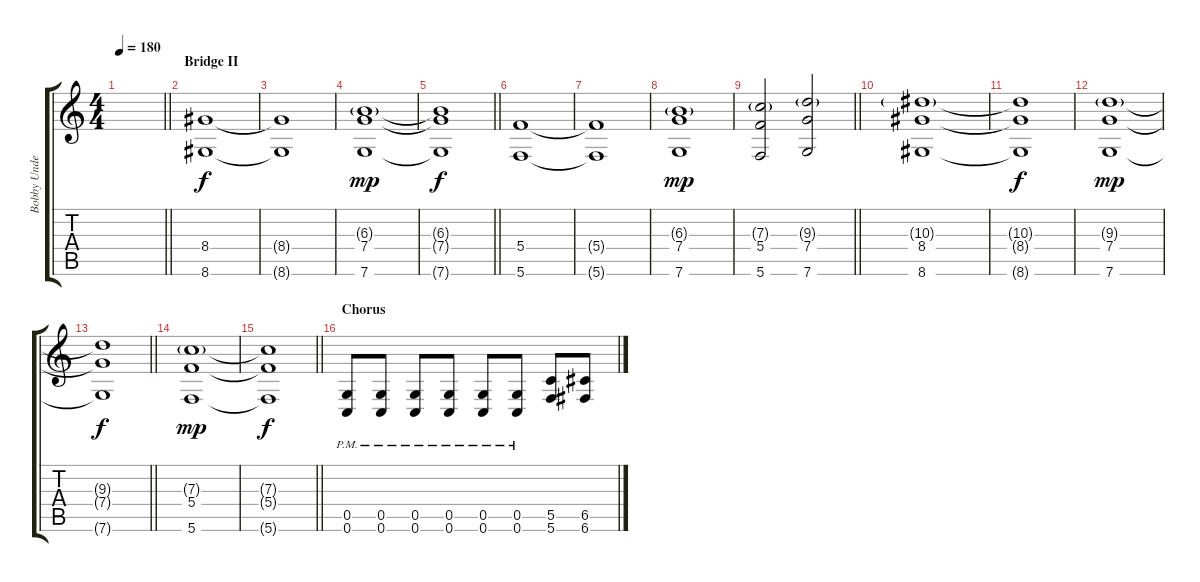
\track ("Bobby Undertaker" "Bobby Unde") {instrument distortionguitar}
\staff {score tabs}
\tuning (D4 A3 F3 C3 G2 C2) {hide}
\ts (4 4)
\tempo 180
\clef g2
\barLineRight lightlight
\ks c
|
\section ("" "Bridge II")
(8.4 8.6).1 |
(8.4{t} 8.6{t}).1 |
(6.3{g} 7.4 7.6).1{dy mp} |
\barLineRight lightlight
(6.3{t} 7.4{t} 7.6{t}).1{dy f} |
\section ("" "")
(5.4 5.6).1 |
(5.4{t} 5.6{t}).1 |
(6.3{g} 7.4 7.6).1{dy mp} |
\barLineRight lightlight
(7.3{g} 5.4 5.6).2 (9.3{g} 7.4 7.6).2 |
\section ("" "")
(10.3{g} 8.4 8.6).1 |
(10.3{t} 8.4{t} 8.6{t}).1{dy f} |
(9.3{g} 7.4 7.6).1{dy mp} |
\barLineRight lightlight
(9.3{t} 7.4{t} 7.6{t}).1{dy f} |
\section ("" "")
(7.3{g} 5.4 5.6).1{dy mp} |
\barLineRight lightlight
(7.3{t} 5.4{t} 5.6{t}).1{dy f} |
\section ("" "Chorus")
(0.5{pm} 0.6{pm}).8 (0.5{pm} 0.6{pm}).8 (0.5{pm} 0.6{pm}).8 (0.5{pm} 0.6{pm}).8 (0.5{pm} 0.6{pm}).8 (0.5{pm} 0.6{pm}).8 (5.5 5.6).8 (6.5 6.6).8
